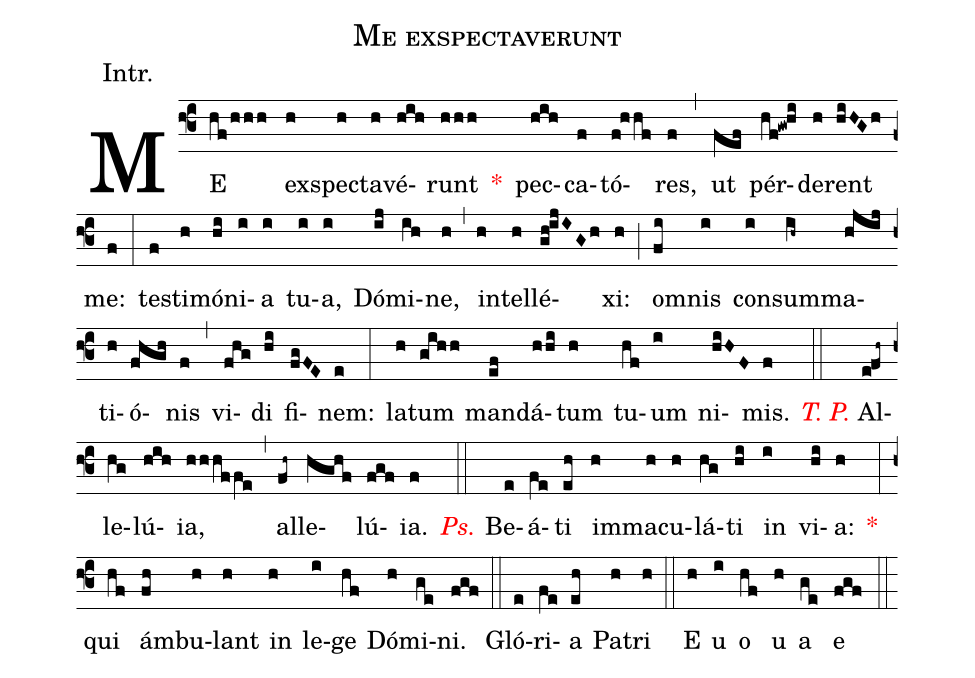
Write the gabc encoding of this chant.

name:Me exspectaverunt;
annotation:Intr.;
mode:II.;
office-part:Introit;
%%
(f3) ME(hf/hhh) ex(h)spe(h)cta(h)vé(hih)runt(hhh) <v>\red{*}</v>() pec(hih)ca(f)tó(f!hhf)res,(f) (,) ut(fef) pér(hf!gw!hi)de(h)rent(hiHGh) me:(f) (:) te(f)sti(h)mó(hi)ni(i)a(i) tu(i)a,(i) Dó(ij)mi(ih)ne,(h) (,) in(h)tel(h)lé(gh!ijIGh)xi:(h) (;) o(fi)mnis(i) con(i)sum(ih~)ma(hjij)ti(h)ó(fhgh)nis(f) (,) vi(fhg)di(hi) fi(fgFE)nem:(e) (:) la(h)tum(gihh) man(ef)dá(hhi)tum(h) tu(hf)um(i) ni(hiHF)mis.(f) (::) <v>\redit{T. P.}</v> Al(e!fh~)le(hg)lú(hih)ia,(hhhffe) (,) al(fh~)le(hghf)lú(fgf)ia.(f) (::) <v>\redit{Ps.}</v> Be(e)á(fe)ti(eh) im(h)ma(h)cu(h)lá(hg)ti(hi) in(i) vi(hi)a:(h) <v>\red{*}</v>(:) qui(hf) ám(fh)bu(h)lant(h) in(h) le(i)ge(hf) Dó(h)mi(ge)ni.(fgf) (::) Gló(e)ri(fe)a(eh) Pa(h)tri(h) (::) E(h) u(i) o(hf) u(h) a(ge) e(fgf) (::)
